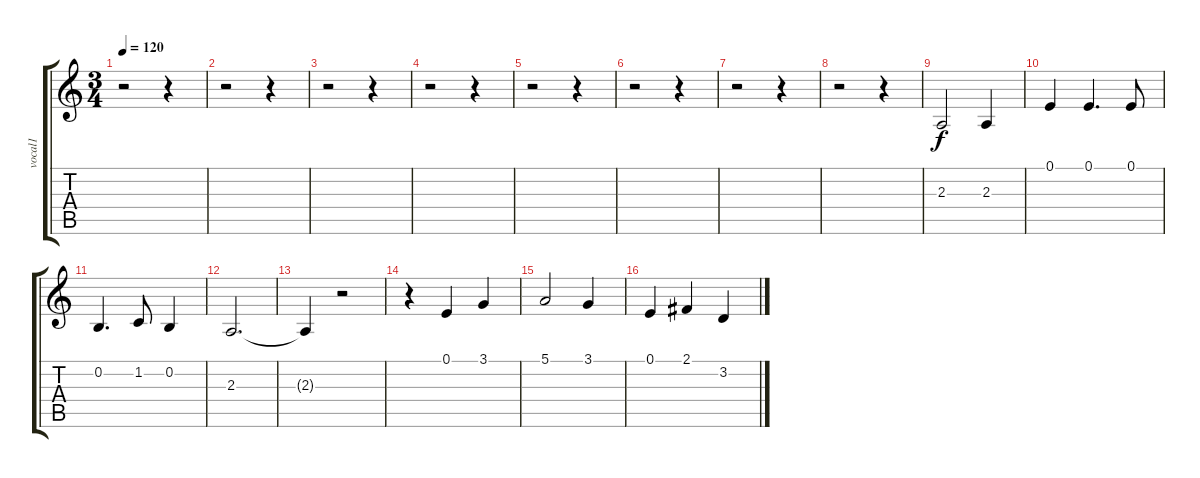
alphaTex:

\track ("vocal1" "vocal1") {instrument voiceoohs}
\staff {score tabs}
\tuning (E4 B3 G3 D3 A2 E2) {hide}
\ts (3 4)
\tempo 120
\clef g2
\ks c
r.2{dy f instrument voiceoohs} r.4 |
r.2 r.4 |
r.2 r.4 |
r.2 r.4 |
r.2 r.4 |
r.2 r.4 |
r.2 r.4 |
r.2 r.4 |
2.3.2 2.3.4 |
0.1.4 0.1.4{d} 0.1.8 |
0.2.4{d} 1.2.8 0.2.4 |
2.3.2{d} |
2.3{t}.4 r.2 |
r.4 0.1.4 3.1.4 |
5.1.2 3.1.4 |
0.1.4 2.1.4 3.2.4
